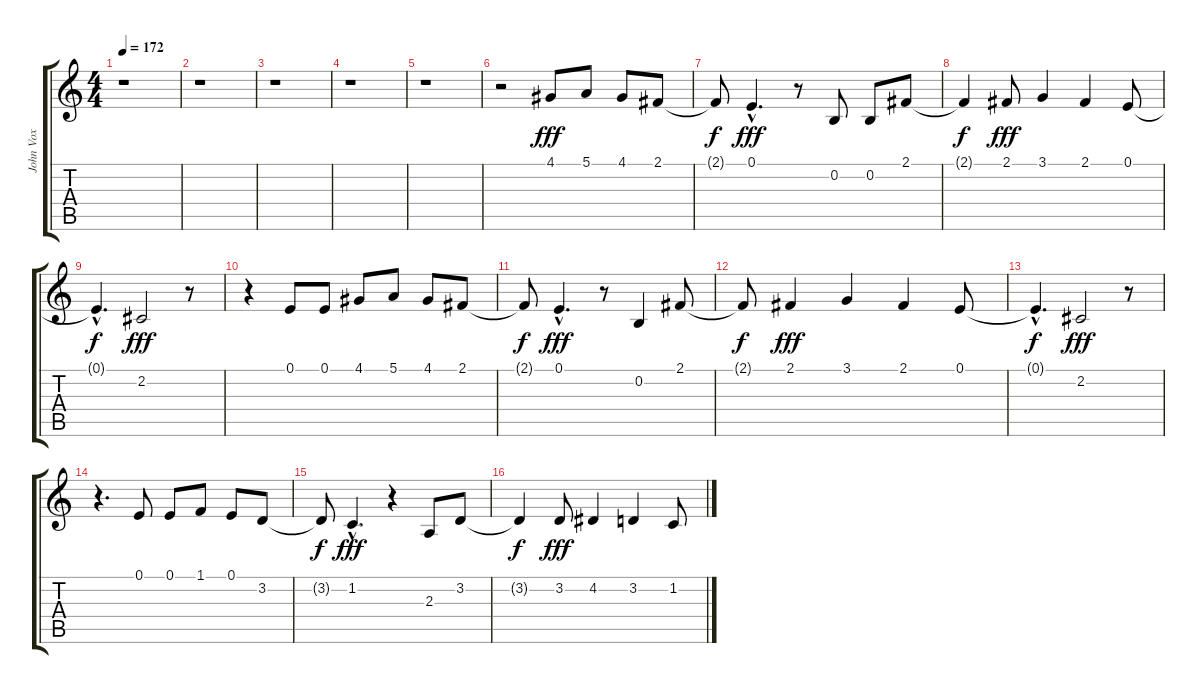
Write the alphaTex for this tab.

\track ("John Vox" "John Vox") {instrument lead8bassandlead}
\staff {score tabs}
\tuning (E4 B3 G3 D3 A2 E2) {hide}
\ts (4 4)
\tempo 172
\clef g2
\ks c
r.1{dy f} |
r.1 |
r.1 |
r.1 |
r.1 |
r.2 4.1.8{dy fff} 5.1.8 4.1.8 2.1.8 |
2.1{t}.8{dy f} 0.1{hac}.4{d dy fff} r.8 0.2.8 0.2.8 2.1.8 |
2.1{t}.4{dy f} 2.1.8{dy fff} 3.1.4 2.1.4 0.1.8 |
0.1{hac t}.4{d dy f} 2.2.2{dy fff} r.8 |
r.4 0.1.8 0.1.8 4.1.8 5.1.8 4.1.8 2.1.8 |
2.1{t}.8{dy f} 0.1{hac}.4{d dy fff} r.8 0.2.4 2.1.8 |
2.1{t}.8{dy f} 2.1.4{dy fff} 3.1.4 2.1.4 0.1.8 |
0.1{hac t}.4{d dy f} 2.2.2{dy fff} r.8 |
r.4{d} 0.1.8 0.1.8 1.1.8 0.1.8 3.2.8 |
3.2{t}.8{dy f} 1.2{hac}.4{d dy fff} r.4 2.3.8 3.2.8 |
3.2{t}.4{dy f} 3.2.8{dy fff} 4.2.4 3.2.4 1.2.8
